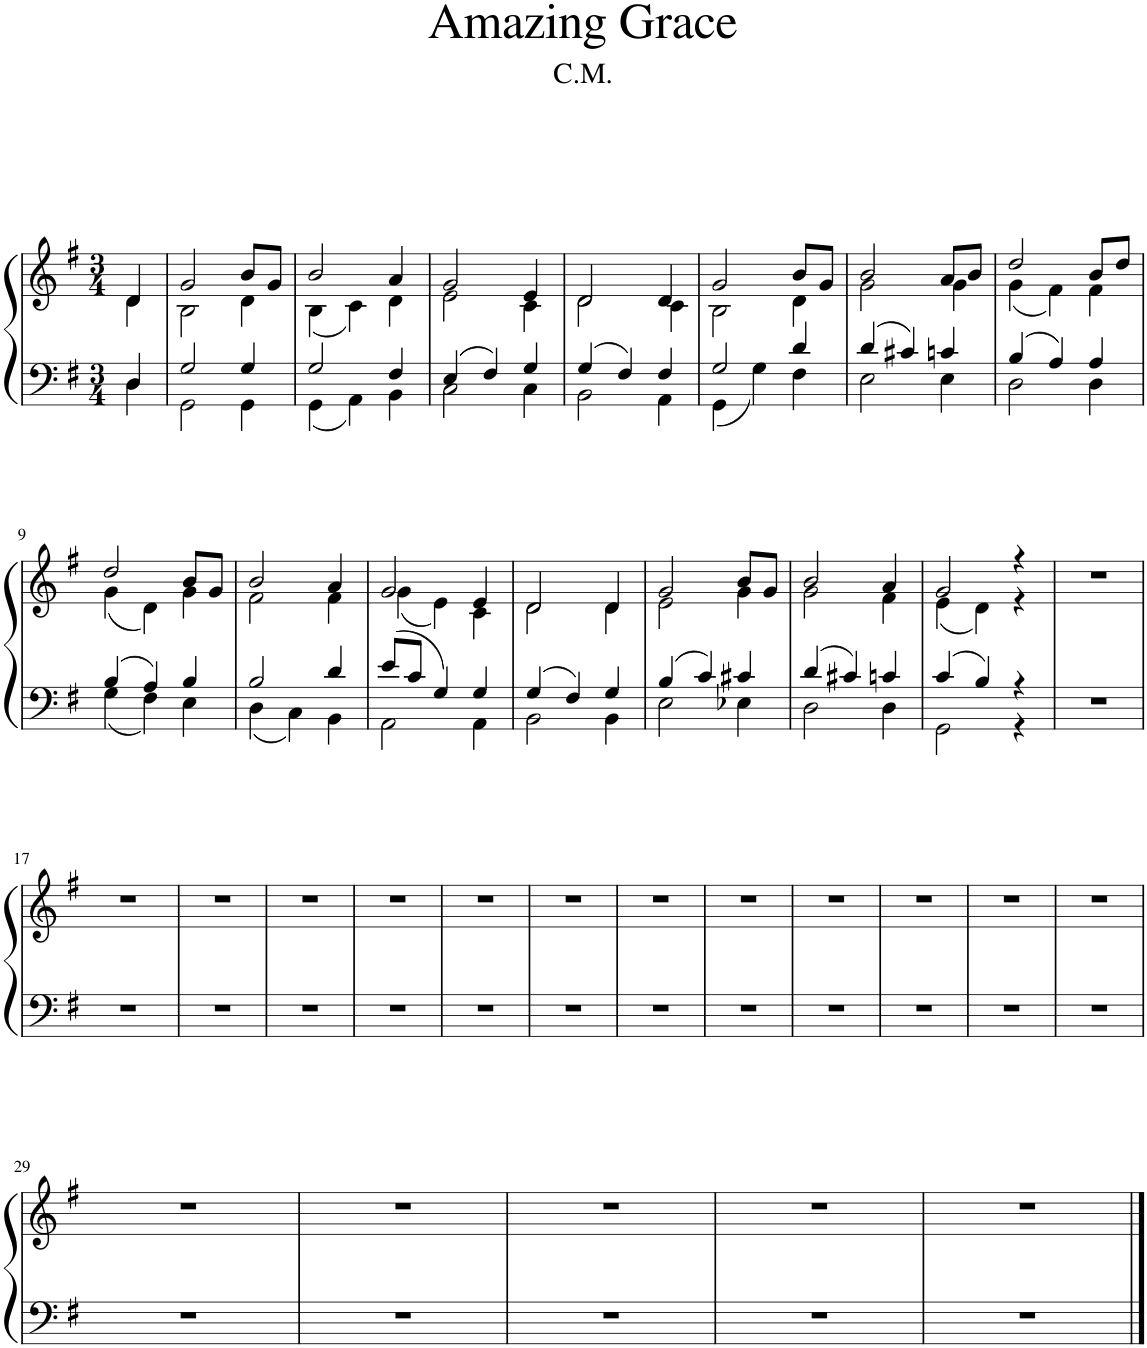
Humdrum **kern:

**kern	**kern
*part1	*part1
*staff2	*staff1
*I"Piano	*
*I'Pno.	*
*clefF4	*clefG2
*k[f#]	*k[f#]
*M3/4	*M3/4
=1	=1
*^	*^
4D/	4D\	4d/	4d\
=2	=2	=2	=2
2G/	2GG\	2g/	2B\
4G/	4GG\	8b/L	4d\
.	.	8g/J	.
=3	=3	=3	=3
2G/	4GG\	2b/	(4B\
.	4AA\	.	4c\)
4F#/	4BB\	4a/	4d\
=4	=4	=4	=4
4E/	2C\	2g/	2e\
4F#/	.	.	.
4G/	4C\	4e/	4c\
=5	=5	=5	=5
4G/	2BB\	2d/	2d\
4F#/	.	.	.
4F#/	4AA\	4d/	4c\
=6	=6	=6	=6
2G/	4GG\	2g/	2B\
.	4G\	.	.
4d/	4F#\	8b/L	4d\
.	.	8g/J	.
=7	=7	=7	=7
4d/	2E\	2b/	2g\
4c#X/	.	.	.
4cn/	4E\	8a/L	4g\
.	.	8b/J	.
=8	=8	=8	=8
4B/	2D\	2dd/	(4g\
4A/	.	.	4f#\)
4A/	4D\	8b/L	4f#\
.	.	8dd/J	.
!!LO:LB:g=z	!!
=9	=9	=9	=9
4B/	4G\	2dd/	(4g\
4A/	4F#\	.	4d\)
4B/	4E\	8b/L	4g\
.	.	8g/J	.
=10	=10	=10	=10
2B/	4D\	2b/	2f#\
.	4C\	.	.
4d/	4BB\	4a/	4f#\
=11	=11	=11	=11
8e/L	2AA\	2g/	(4g\
8c/J	.	.	.
4G/	.	.	4e\)
4G/	4AA\	4e/	4c\
=12	=12	=12	=12
4G/	2BB\	2d/	2d\
4F#/	.	.	.
4G/	4BB\	4d/	4d\
=13	=13	=13	=13
4B/	2E\	2g/	2e\
4c/	.	.	.
4c#X/	4E-X\	8b/L	4g\
.	.	8g/J	.
=14	=14	=14	=14
4d/	2D\	2b/	2g\
4c#X/	.	.	.
4cn/	4D\	4a/	4f#\
=15	=15	=15	=15
4c/	2GG\	2g/	(4e\
4B/	.	.	4d\)
4r	4r	4r	4r
*v	*v	*	*
*	*v	*v
=16	=16
2.r	2.r
!!LO:LB:g=z
=17	=17
2.r	2.r
=18	=18
2.r	2.r
=19	=19
2.r	2.r
=20	=20
2.r	2.r
=21	=21
2.r	2.r
=22	=22
2.r	2.r
=23	=23
2.r	2.r
=24	=24
2.r	2.r
=25	=25
2.r	2.r
=26	=26
2.r	2.r
=27	=27
2.r	2.r
=28	=28
2.r	2.r
!!LO:LB:g=z
=29	=29
2.r	2.r
=30	=30
2.r	2.r
=31	=31
2.r	2.r
=32	=32
2.r	2.r
=33	=33
2.r	2.r
==	==
*-	*-
